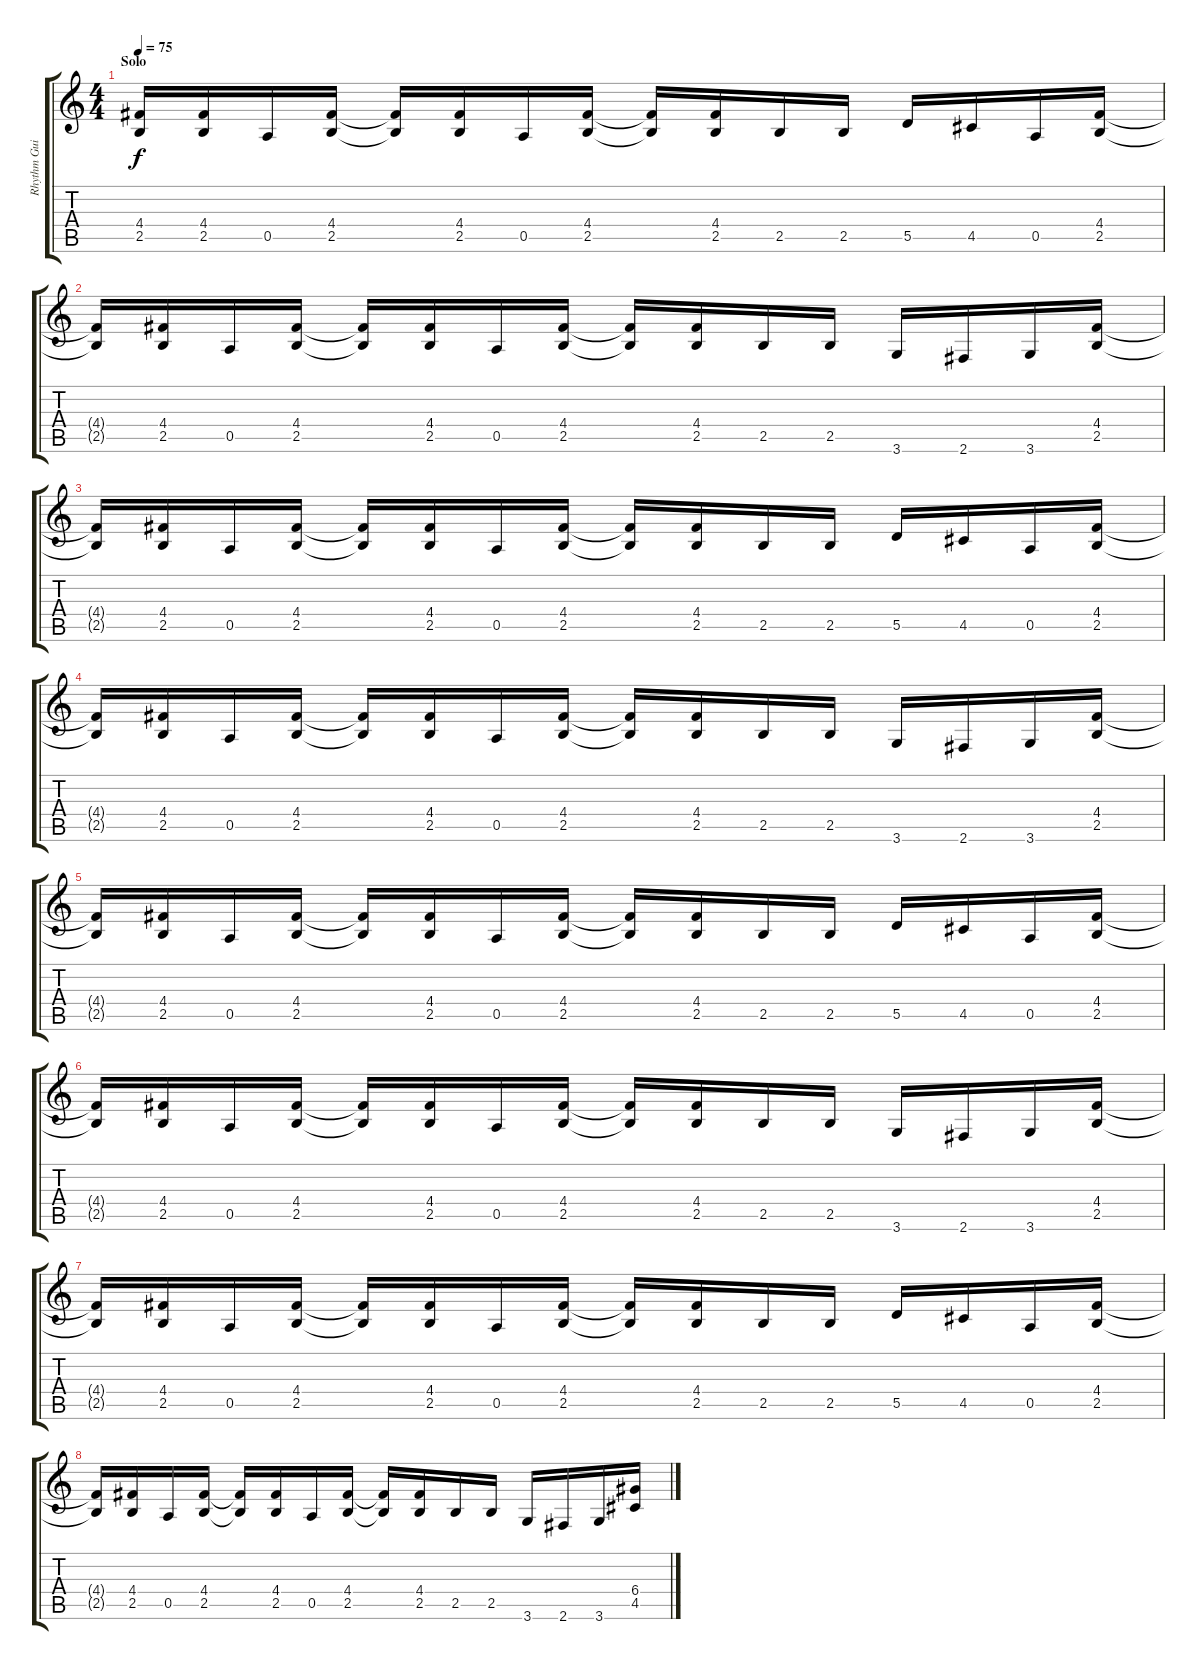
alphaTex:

\track ("Rhythm Guitar" "Rhythm Gui") {instrument distortionguitar}
\staff {score tabs}
\tuning (E4 B3 G3 D3 A2 E2) {hide}
\ts (4 4)
\section ("" "Solo")
\tempo 75
\clef g2
\ks c
(4.4{t} 2.5{t}).16{dy f} (4.4 2.5).16 0.5.16 (4.4 2.5).16 (4.4{t} 2.5{t}).16 (4.4 2.5).16 0.5.16 (4.4 2.5).16 (4.4{t} 2.5{t}).16 (4.4 2.5).16 2.5.16 2.5.16 5.5.16 4.5.16 0.5.16 (4.4 2.5).16 |
(4.4{t} 2.5{t}).16 (4.4 2.5).16 0.5.16 (4.4 2.5).16 (4.4{t} 2.5{t}).16 (4.4 2.5).16 0.5.16 (4.4 2.5).16 (4.4{t} 2.5{t}).16 (4.4 2.5).16 2.5.16 2.5.16 3.6.16 2.6.16 3.6.16 (4.4 2.5).16 |
(4.4{t} 2.5{t}).16 (4.4 2.5).16 0.5.16 (4.4 2.5).16 (4.4{t} 2.5{t}).16 (4.4 2.5).16 0.5.16 (4.4 2.5).16 (4.4{t} 2.5{t}).16 (4.4 2.5).16 2.5.16 2.5.16 5.5.16 4.5.16 0.5.16 (4.4 2.5).16 |
(4.4{t} 2.5{t}).16 (4.4 2.5).16 0.5.16 (4.4 2.5).16 (4.4{t} 2.5{t}).16 (4.4 2.5).16 0.5.16 (4.4 2.5).16 (4.4{t} 2.5{t}).16 (4.4 2.5).16 2.5.16 2.5.16 3.6.16 2.6.16 3.6.16 (4.4 2.5).16 |
(4.4{t} 2.5{t}).16 (4.4 2.5).16 0.5.16 (4.4 2.5).16 (4.4{t} 2.5{t}).16 (4.4 2.5).16 0.5.16 (4.4 2.5).16 (4.4{t} 2.5{t}).16 (4.4 2.5).16 2.5.16 2.5.16 5.5.16 4.5.16 0.5.16 (4.4 2.5).16 |
(4.4{t} 2.5{t}).16 (4.4 2.5).16 0.5.16 (4.4 2.5).16 (4.4{t} 2.5{t}).16 (4.4 2.5).16 0.5.16 (4.4 2.5).16 (4.4{t} 2.5{t}).16 (4.4 2.5).16 2.5.16 2.5.16 3.6.16 2.6.16 3.6.16 (4.4 2.5).16 |
(4.4{t} 2.5{t}).16 (4.4 2.5).16 0.5.16 (4.4 2.5).16 (4.4{t} 2.5{t}).16 (4.4 2.5).16 0.5.16 (4.4 2.5).16 (4.4{t} 2.5{t}).16 (4.4 2.5).16 2.5.16 2.5.16 5.5.16 4.5.16 0.5.16 (4.4 2.5).16 |
(4.4{t} 2.5{t}).16 (4.4 2.5).16 0.5.16 (4.4 2.5).16 (4.4{t} 2.5{t}).16 (4.4 2.5).16 0.5.16 (4.4 2.5).16 (4.4{t} 2.5{t}).16 (4.4 2.5).16 2.5.16 2.5.16 3.6.16 2.6.16 3.6.16 (6.4 4.5).16
